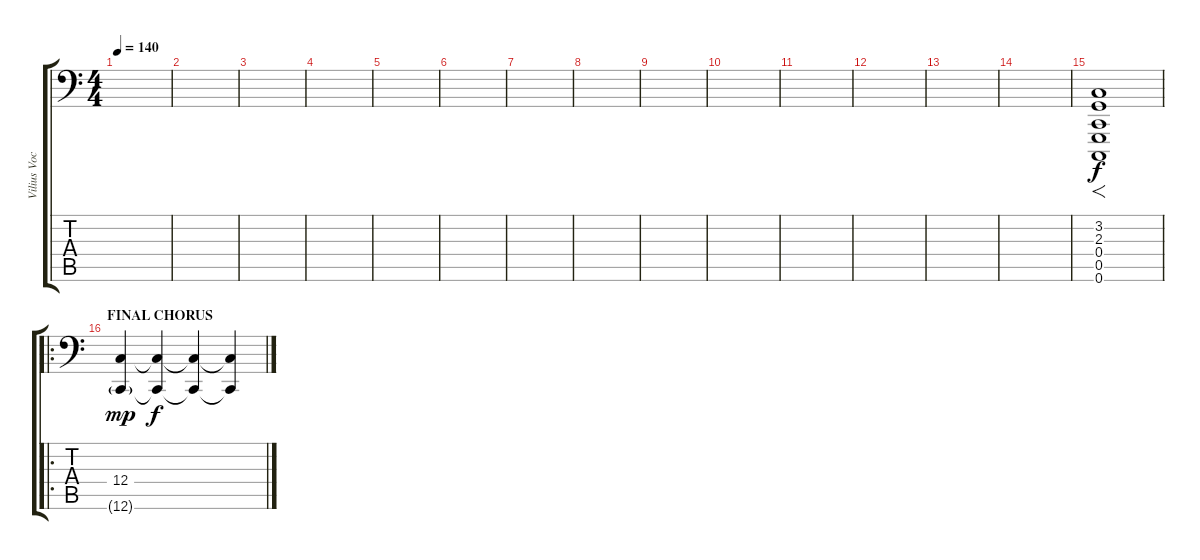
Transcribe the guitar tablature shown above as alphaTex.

\track ("Vilius Vocals" "Vilius Voc") {instrument lead2sawtooth}
\staff {score tabs}
\tuning (D3 A2 F2 C2 G1 C1) {hide}
\ts (4 4)
\tempo 140
\clef f4
\ks c
|
|
|
|
|
|
|
|
|
|
|
|
|
|
(3.2 2.3 0.4 0.5 0.6).1{f} |
\ro
\section ("" "FINAL CHORUS")
(12.4 12.6{g}).4{dy mp} (12.4{t} 12.6{t}).4{dy f} (12.4{t} 12.6{t}).4 (12.4{t} 12.6{t}).4
